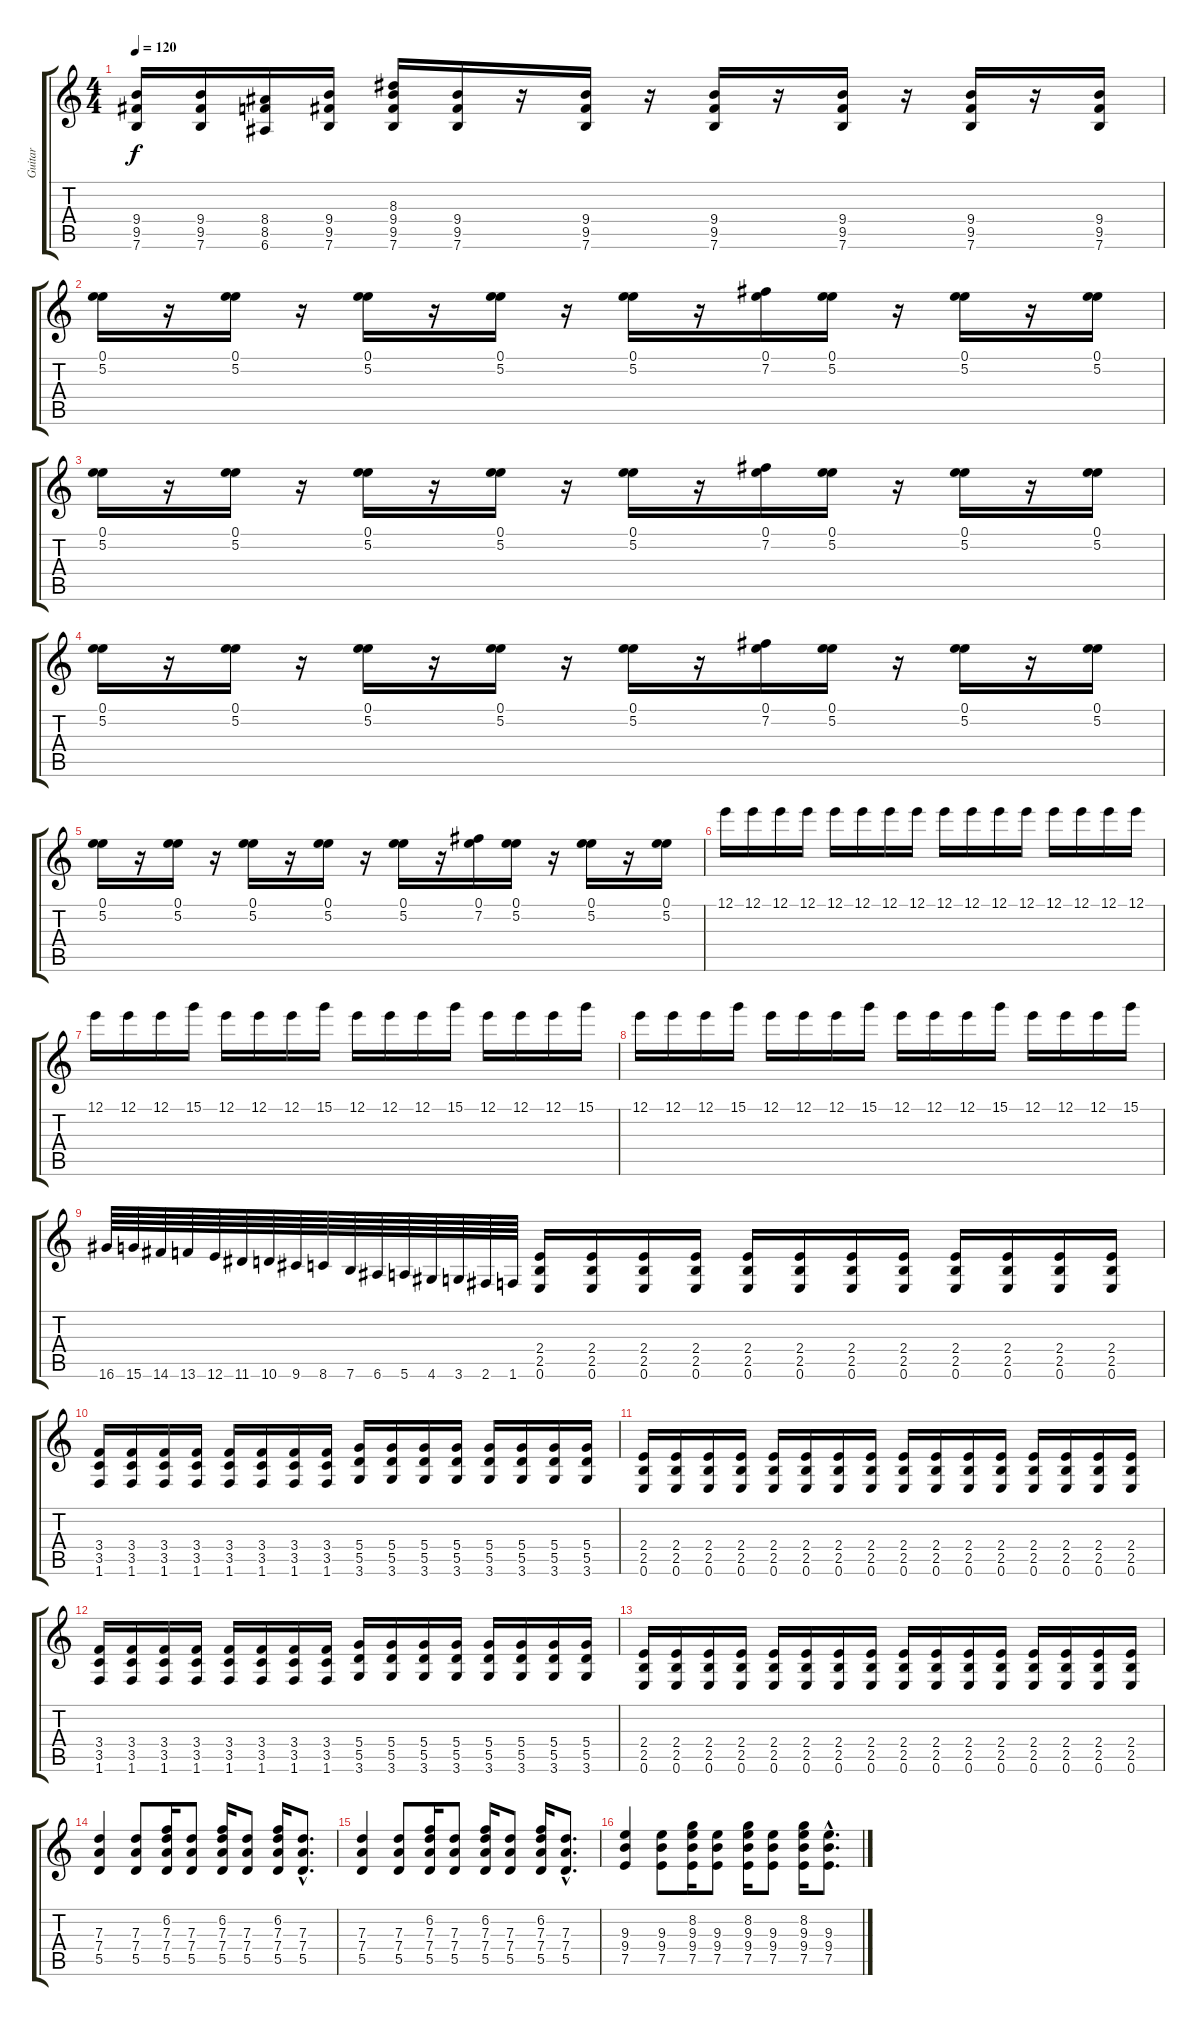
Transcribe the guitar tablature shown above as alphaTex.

\track ("Guitar" "Guitar") {instrument distortionguitar}
\staff {score tabs}
\tuning (E4 B3 G3 D3 A2 E2) {hide}
\ts (4 4)
\tempo 120
\clef g2
\ks c
(9.4 9.5 7.6).16{dy f} (9.4 9.5 7.6).16 (8.4 8.5 6.6).16 (9.4 9.5 7.6).16 (8.3 9.4 9.5 7.6).16 (9.4 9.5 7.6).16 r.16 (9.4 9.5 7.6).16 r.16 (9.4 9.5 7.6).16 r.16 (9.4 9.5 7.6).16 r.16 (9.4 9.5 7.6).16 r.16 (9.4 9.5 7.6).16 |
(0.1 5.2).16 r.16 (0.1 5.2).16 r.16 (0.1 5.2).16 r.16 (0.1 5.2).16 r.16 (0.1 5.2).16 r.16 (0.1 7.2).16 (0.1 5.2).16 r.16 (0.1 5.2).16 r.16 (0.1 5.2).16 |
(0.1 5.2).16 r.16 (0.1 5.2).16 r.16 (0.1 5.2).16 r.16 (0.1 5.2).16 r.16 (0.1 5.2).16 r.16 (0.1 7.2).16 (0.1 5.2).16 r.16 (0.1 5.2).16 r.16 (0.1 5.2).16 |
(0.1 5.2).16 r.16 (0.1 5.2).16 r.16 (0.1 5.2).16 r.16 (0.1 5.2).16 r.16 (0.1 5.2).16 r.16 (0.1 7.2).16 (0.1 5.2).16 r.16 (0.1 5.2).16 r.16 (0.1 5.2).16 |
(0.1 5.2).16 r.16 (0.1 5.2).16 r.16 (0.1 5.2).16 r.16 (0.1 5.2).16 r.16 (0.1 5.2).16 r.16 (0.1 7.2).16 (0.1 5.2).16 r.16 (0.1 5.2).16 r.16 (0.1 5.2).16 |
12.1.16 12.1.16 12.1.16 12.1.16 12.1.16 12.1.16 12.1.16 12.1.16 12.1.16 12.1.16 12.1.16 12.1.16 12.1.16 12.1.16 12.1.16 12.1.16 |
12.1.16 12.1.16 12.1.16 15.1.16 12.1.16 12.1.16 12.1.16 15.1.16 12.1.16 12.1.16 12.1.16 15.1.16 12.1.16 12.1.16 12.1.16 15.1.16 |
12.1.16 12.1.16 12.1.16 15.1.16 12.1.16 12.1.16 12.1.16 15.1.16 12.1.16 12.1.16 12.1.16 15.1.16 12.1.16 12.1.16 12.1.16 15.1.16 |
16.6.64 15.6.64 14.6.64 13.6.64 12.6.64 11.6.64 10.6.64 9.6.64 8.6.64 7.6.64 6.6.64 5.6.64 4.6.64 3.6.64 2.6.64 1.6.64 (2.4 2.5 0.6).16 (2.4 2.5 0.6).16 (2.4 2.5 0.6).16 (2.4 2.5 0.6).16 (2.4 2.5 0.6).16 (2.4 2.5 0.6).16 (2.4 2.5 0.6).16 (2.4 2.5 0.6).16 (2.4 2.5 0.6).16 (2.4 2.5 0.6).16 (2.4 2.5 0.6).16 (2.4 2.5 0.6).16 |
(3.4 3.5 1.6).16 (3.4 3.5 1.6).16 (3.4 3.5 1.6).16 (3.4 3.5 1.6).16 (3.4 3.5 1.6).16 (3.4 3.5 1.6).16 (3.4 3.5 1.6).16 (3.4 3.5 1.6).16 (5.4 5.5 3.6).16 (5.4 5.5 3.6).16 (5.4 5.5 3.6).16 (5.4 5.5 3.6).16 (5.4 5.5 3.6).16 (5.4 5.5 3.6).16 (5.4 5.5 3.6).16 (5.4 5.5 3.6).16 |
(2.4 2.5 0.6).16 (2.4 2.5 0.6).16 (2.4 2.5 0.6).16 (2.4 2.5 0.6).16 (2.4 2.5 0.6).16 (2.4 2.5 0.6).16 (2.4 2.5 0.6).16 (2.4 2.5 0.6).16 (2.4 2.5 0.6).16 (2.4 2.5 0.6).16 (2.4 2.5 0.6).16 (2.4 2.5 0.6).16 (2.4 2.5 0.6).16 (2.4 2.5 0.6).16 (2.4 2.5 0.6).16 (2.4 2.5 0.6).16 |
(3.4 3.5 1.6).16 (3.4 3.5 1.6).16 (3.4 3.5 1.6).16 (3.4 3.5 1.6).16 (3.4 3.5 1.6).16 (3.4 3.5 1.6).16 (3.4 3.5 1.6).16 (3.4 3.5 1.6).16 (5.4 5.5 3.6).16 (5.4 5.5 3.6).16 (5.4 5.5 3.6).16 (5.4 5.5 3.6).16 (5.4 5.5 3.6).16 (5.4 5.5 3.6).16 (5.4 5.5 3.6).16 (5.4 5.5 3.6).16 |
(2.4 2.5 0.6).16 (2.4 2.5 0.6).16 (2.4 2.5 0.6).16 (2.4 2.5 0.6).16 (2.4 2.5 0.6).16 (2.4 2.5 0.6).16 (2.4 2.5 0.6).16 (2.4 2.5 0.6).16 (2.4 2.5 0.6).16 (2.4 2.5 0.6).16 (2.4 2.5 0.6).16 (2.4 2.5 0.6).16 (2.4 2.5 0.6).16 (2.4 2.5 0.6).16 (2.4 2.5 0.6).16 (2.4 2.5 0.6).16 |
(7.3 7.4 5.5).4 (7.3 7.4 5.5).8 (6.2 7.3 7.4 5.5).16 (7.3 7.4 5.5).8 (6.2 7.3 7.4 5.5).16 (7.3 7.4 5.5).8 (6.2 7.3 7.4 5.5).16 (7.3{hac} 7.4{hac} 5.5{hac}).8{d} |
(7.3 7.4 5.5).4 (7.3 7.4 5.5).8 (6.2 7.3 7.4 5.5).16 (7.3 7.4 5.5).8 (6.2 7.3 7.4 5.5).16 (7.3 7.4 5.5).8 (6.2 7.3 7.4 5.5).16 (7.3{hac} 7.4{hac} 5.5{hac}).8{d} |
(9.3 9.4 7.5).4 (9.3 9.4 7.5).8 (8.2 9.3 9.4 7.5).16 (9.3 9.4 7.5).8 (8.2 9.3 9.4 7.5).16 (9.3 9.4 7.5).8 (8.2 9.3 9.4 7.5).16 (9.3{hac} 9.4{hac} 7.5{hac}).8{d}
